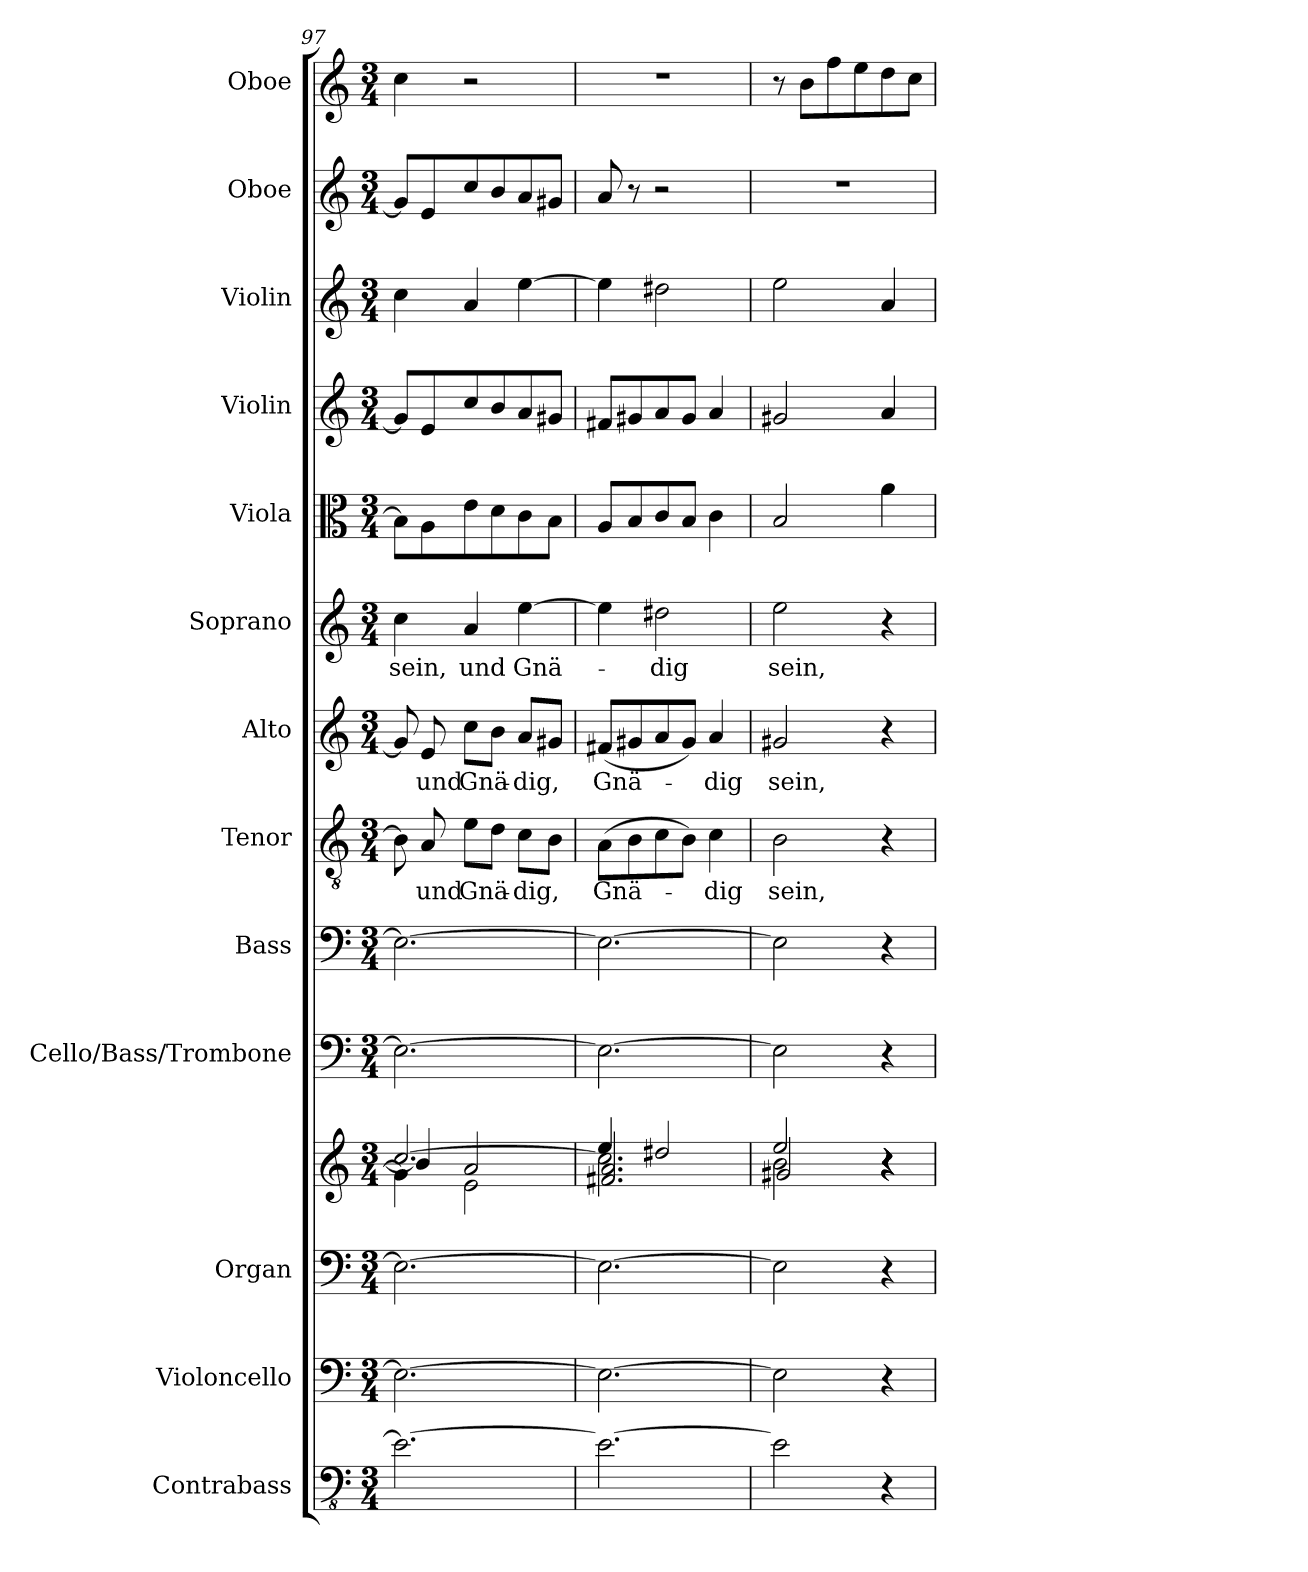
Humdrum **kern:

**kern	**kern	**kern	**kern	**kern	**kern	**kern	**text	**kern	**text	**kern	**text	**kern	**kern	**kern	**kern	**kern
*part13	*part12	*part11	*part11	*part10	*part9	*part8	*part8	*part7	*part7	*part6	*part6	*part5	*part4	*part3	*part2	*part1
*staff14	*staff13	*staff12	*staff11	*staff10	*staff9	*staff8	*staff8	*staff7	*staff7	*staff6	*staff6	*staff5	*staff4	*staff3	*staff2	*staff1
*I"Contrabass	*I"Violoncello	*I"Organ	*	*I"Cello/Bass/Trombone	*I"Bass	*I"Tenor	*	*I"Alto	*	*I"Soprano	*	*I"Viola	*I"Violin	*I"Violin	*I"Oboe	*I"Oboe
*I'Cb.	*I'Vc.	*I'Org.	*	*I'C/B/T	*I'B.	*I'T.	*	*I'A.	*	*I'S.	*	*I'Vla.	*I'Vln.	*I'Vln.	*I'Ob.	*I'Ob.
*clefFv4	*clefF4	*clefF4	*clefG2	*clefF4	*clefF4	*clefGv2	*	*clefG2	*	*clefG2	*	*clefC3	*clefG2	*clefG2	*clefG2	*clefG2
*ITrd7c12	*	*	*	*	*	*	*	*	*	*	*	*	*	*	*	*
*k[]	*k[]	*k[]	*k[]	*k[]	*k[]	*k[]	*	*k[]	*	*k[]	*	*k[]	*k[]	*k[]	*k[]	*k[]
*M3/4	*M3/4	*M3/4	*M3/4	*M3/4	*M3/4	*M3/4	*	*M3/4	*	*M3/4	*	*M3/4	*M3/4	*M3/4	*M3/4	*M3/4
=97	=97	=97	=97	=97	=97	=97	=97	=97	=97	=97	=97	=97	=97	=97	=97	=97
*	*	*	*^	*	*	*	*	*	*	*	*	*	*	*	*	*
*	*	*	*	*^	*	*	*	*	*	*	*	*	*	*	*	*	*
2.EE\_	2.E\_	2.E\_	[2.cc/	4g#\]	4b/]	2.E\_	2.E\_	8B\]	.	8g#/]	.	4cc\	sein,	8B\L]	8g#/L]	4cc\	8g#/L]	4cc\
.	.	.	.	.	.	.	.	8A/	und	8e/	und	.	.	8A\	8e/	.	8e/	.
.	.	.	.	2e\	2a/	.	.	8e\L	Gnä-	8cc\L	Gnä-	4a/	und	8e\	8cc/	4a/	8cc/	2r
.	.	.	.	.	.	.	.	8d\J	.	8b\J	.	.	.	8d\	8b/	.	8b/	.
.	.	.	.	.	.	.	.	8c\L	-dig,	8a/L	-dig,	[4ee\	Gnä-	8c\	8a/	[4ee\	8a/	.
.	.	.	.	.	.	.	.	8B\J	.	8g#X/J	.	.	.	8B\J	8g#X/J	.	8g#X/J	.
=98	=98	=98	=98	=98	=98	=98	=98	=98	=98	=98	=98	=98	=98	=98	=98	=98	=98	=98
2.EE\_	2.E\_	2.E\_	4ee/	2.cc\]	2.f#X/ 2.a/	2.E\_	2.E\_	(8A\L	Gnä-	(8f#X/L	Gnä-	4ee\]	.	8A/L	8f#X/L	4ee\]	8a/	2.r
.	.	.	.	.	.	.	.	8B\	.	8g#X/	.	.	.	8B/	8g#X/	.	8r	.
.	.	.	2dd#X/	.	.	.	.	8c\	.	8a/	.	2dd#X\	-dig	8c/	8a/	2dd#X\	2r	.
.	.	.	.	.	.	.	.	8B\J)	.	8g#/J)	.	.	.	8B/J	8g#/J	.	.	.
.	.	.	.	.	.	.	.	4c\	dig	4a/	-dig	.	.	4c\	4a/	.	.	.
=99	=99	=99	=99	=99	=99	=99	=99	=99	=99	=99	=99	=99	=99	=99	=99	=99	=99	=99
2EE\]	2E\]	2E\]	2ee/	2b\	2g#X/	2E\]	2E\]	2B\	sein,	2g#X/	sein,	2ee\	sein,	2B/	2g#X/	2ee\	2.r	8r
.	.	.	.	.	.	.	.	.	.	.	.	.	.	.	.	.	.	8b\L
.	.	.	.	.	.	.	.	.	.	.	.	.	.	.	.	.	.	8ff\
.	.	.	.	.	.	.	.	.	.	.	.	.	.	.	.	.	.	8ee\
4r	4r	4r	4r	4r	4r	4r	4r	4r	.	4r	.	4r	.	4a\	4a/	4a/	.	8dd\
.	.	.	.	.	.	.	.	.	.	.	.	.	.	.	.	.	.	8cc\J
*	*	*	*v	*v	*v	*	*	*	*	*	*	*	*	*	*	*	*	*
=	=	=	=	=	=	=	=	=	=	=	=	=	=	=	=	=
*-	*-	*-	*-	*-	*-	*-	*-	*-	*-	*-	*-	*-	*-	*-	*-	*-
